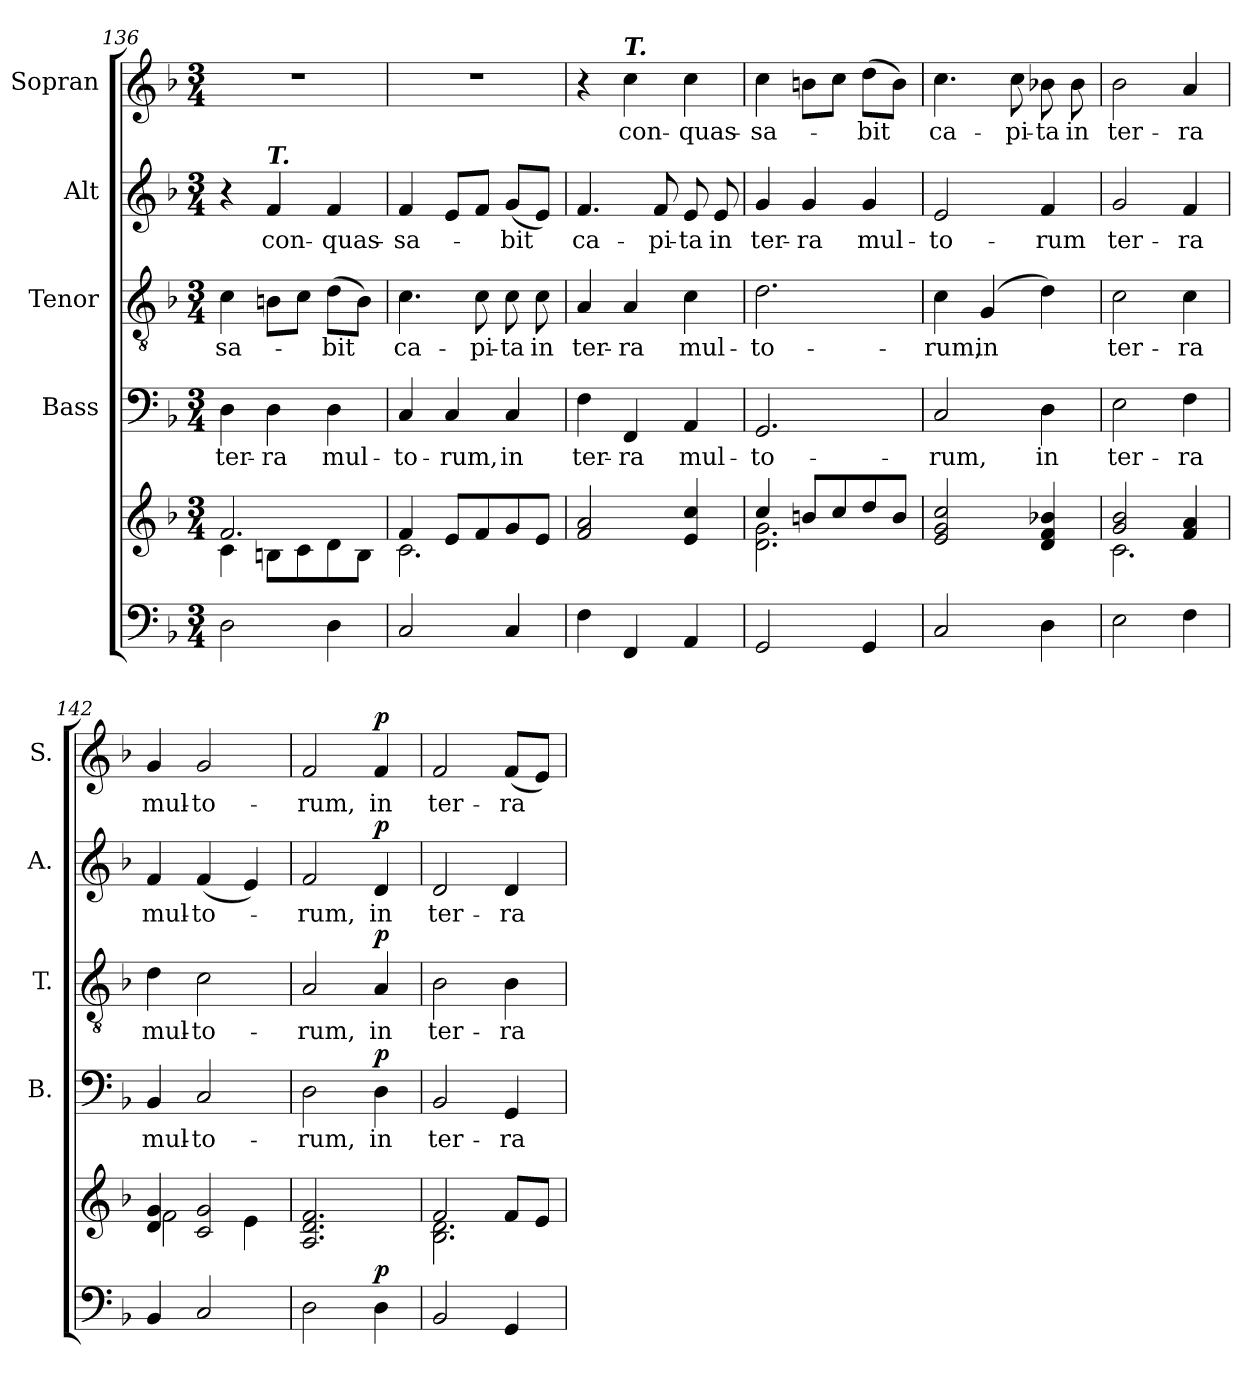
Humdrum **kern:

**kern	**kern	**dynam	**kern	**text	**dynam	**kern	**text	**dynam	**kern	**text	**dynam	**kern	**text	**dynam
*part5	*part5	*part5	*part4	*part4	*part4	*part3	*part3	*part3	*part2	*part2	*part2	*part1	*part1	*part1
*staff6	*staff5	*staff5/6	*staff4	*staff4	*staff4	*staff3	*staff3	*staff3	*staff2	*staff2	*staff2	*staff1	*staff1	*staff1
*	*	*	*I"Bass	*	*	*I"Tenor	*	*	*I"Alt	*	*	*I"Sopran	*	*
*	*	*	*I'B.	*	*	*I'T.	*	*	*I'A.	*	*	*I'S.	*	*
*clefF4	*clefG2	*	*clefF4	*	*	*clefGv2	*	*	*clefG2	*	*	*clefG2	*	*
*k[b-]	*k[b-]	*	*k[b-]	*	*	*k[b-]	*	*	*k[b-]	*	*	*k[b-]	*	*
*F:	*F:	*	*F:	*	*	*F:	*	*	*F:	*	*	*F:	*	*
*M3/4	*M3/4	*	*M3/4	*	*	*M3/4	*	*	*M3/4	*	*	*M3/4	*	*
=136	=136	=136	=136	=136	=136	=136	=136	=136	=136	=136	=136	=136	=136	=136
*	*^	*	*	*	*	*	*	*	*	*	*	*	*	*
!	!	!	!	!	!LO:LY:b	!	!	!LO:LY:b	!	!	!	!	!	!	!
2D\	2.f/	4c\	.	4D\	ter-	.	4c\	-sa-	.	4r	.	.	2.r	.	.
!	!	!	!	!	!	!	!	!	!	!LO:TX:a:Bi:t=T.	!	!	!	!	!
!	!	!	!	!	!LO:LY:b	!	!	!	!	!	!LO:LY:b	!	!	!	!
.	.	8Bn\L	.	4D\	-ra	.	8Bn\L	.	.	4f/	con-	.	.	.	.
.	.	8c\	.	.	.	.	8c\J	.	.	.	.	.	.	.	.
!	!	!	!	!	!LO:LY:b	!	!	!LO:LY:b	!	!	!LO:LY:b	!	!	!	!
4D\	.	8d\	.	4D\	mul-	.	(>8d\L	-bit	.	4f/	-quas-	.	.	.	.
.	.	8B\J	.	.	.	.	8B\J)	.	.	.	.	.	.	.	.
=137	=137	=137	=137	=137	=137	=137	=137	=137	=137	=137	=137	=137	=137	=137	=137
!	!	!	!	!	!LO:LY:b	!	!	!LO:LY:b	!	!	!LO:LY:b	!	!	!	!
2C/	4f/	2.c\	.	4C/	-to-	.	4.c\	ca-	.	4f/	-sa-	.	2.r	.	.
!	!	!	!	!	!LO:LY:b	!	!	!	!	!	!	!	!	!	!
.	8e/L	.	.	4C/	-rum,	.	.	.	.	8e/L	.	.	.	.	.
!	!	!	!	!	!	!	!	!LO:LY:b	!	!	!	!	!	!	!
.	8f/	.	.	.	.	.	8c\	-pi-	.	8f/J	.	.	.	.	.
!	!	!	!	!	!LO:LY:b	!	!	!LO:LY:b	!	!	!LO:LY:b	!	!	!	!
4C/	8g/	.	.	4C/	in	.	8c\	-ta	.	(<8g/L	-bit	.	.	.	.
!	!	!	!	!	!	!	!	!LO:LY:b	!	!	!	!	!	!	!
.	8e/J	.	.	.	.	.	8c\	in	.	8e/J)	.	.	.	.	.
*	*v	*v	*	*	*	*	*	*	*	*	*	*	*	*	*
=138	=138	=138	=138	=138	=138	=138	=138	=138	=138	=138	=138	=138	=138	=138
!	!	!	!	!LO:LY:b	!	!	!LO:LY:b	!	!	!LO:LY:b	!	!	!	!
4F\	2f/ 2a/	.	4F\	ter-	.	4A/	ter-	.	4.f/	ca-	.	4r	.	.
!	!	!	!	!	!	!	!	!	!	!	!	!LO:TX:a:Bi:t=T.	!	!
!	!	!	!	!LO:LY:b	!	!	!LO:LY:b	!	!	!	!	!	!LO:LY:b	!
4FF/	.	.	4FF/	-ra	.	4A/	-ra	.	.	.	.	4cc\	con-	.
!	!	!	!	!	!	!	!	!	!	!LO:LY:b	!	!	!	!
.	.	.	.	.	.	.	.	.	8f/	-pi-	.	.	.	.
!	!	!	!	!LO:LY:b	!	!	!LO:LY:b	!	!	!LO:LY:b	!	!	!LO:LY:b	!
4AA/	4e/ 4cc/	.	4AA/	mul-	.	4c\	mul-	.	8e/	-ta	.	4cc\	-quas-	.
!	!	!	!	!	!	!	!	!	!	!LO:LY:b	!	!	!	!
.	.	.	.	.	.	.	.	.	8e/	in	.	.	.	.
!!LO:LB:g=z
=139	=139	=139	=139	=139	=139	=139	=139	=139	=139	=139	=139	=139	=139	=139
*	*^	*	*	*	*	*	*	*	*	*	*	*	*	*
!	!	!	!	!	!LO:LY:b	!	!	!LO:LY:b	!	!	!LO:LY:b	!	!	!LO:LY:b	!
2GG/	4cc/	2.d\ 2.g\	.	2.GG/	-to-	.	2.d\	-to-	.	4g/	ter-	.	4cc\	-sa-	.
!	!	!	!	!	!	!	!	!	!	!	!LO:LY:b	!	!	!	!
.	8bn/L	.	.	.	.	.	.	.	.	4g/	-ra	.	8bn\L	.	.
.	8cc/	.	.	.	.	.	.	.	.	.	.	.	8cc\J	.	.
!	!	!	!	!	!	!	!	!	!	!	!LO:LY:b	!	!	!LO:LY:b	!
4GG/	8dd/	.	.	.	.	.	.	.	.	4g/	mul-	.	(>8dd\L	-bit	.
.	8b/J	.	.	.	.	.	.	.	.	.	.	.	8b\J)	.	.
*	*v	*v	*	*	*	*	*	*	*	*	*	*	*	*	*
=140	=140	=140	=140	=140	=140	=140	=140	=140	=140	=140	=140	=140	=140	=140
!	!	!	!	!LO:LY:b	!	!	!LO:LY:b	!	!	!LO:LY:b	!	!	!LO:LY:b	!
2C/	2e/ 2g/ 2cc/	.	2C/	-rum,	.	4c\	-rum,	.	2e/	-to-	.	4.cc\	ca-	.
!	!	!	!	!	!	!	!LO:LY:b	!	!	!	!	!	!	!
.	.	.	.	.	.	(4G/	in	.	.	.	.	.	.	.
!	!	!	!	!	!	!	!	!	!	!	!	!	!LO:LY:b	!
.	.	.	.	.	.	.	.	.	.	.	.	8cc\	-pi-	.
!	!	!	!	!LO:LY:b	!	!	!	!	!	!LO:LY:b	!	!	!LO:LY:b	!
4D\	4d/ 4f/ 4b-X/	.	4D\	in	.	4d\)	.	.	4f/	-rum	.	8b-X\	-ta	.
!	!	!	!	!	!	!	!	!	!	!	!	!	!LO:LY:b	!
.	.	.	.	.	.	.	.	.	.	.	.	8b-\	in	.
=141	=141	=141	=141	=141	=141	=141	=141	=141	=141	=141	=141	=141	=141	=141
*	*^	*	*	*	*	*	*	*	*	*	*	*	*	*
!	!	!	!	!	!LO:LY:b	!	!	!LO:LY:b	!	!	!LO:LY:b	!	!	!LO:LY:b	!
2E\	2g/ 2b-/	2.c\	.	2E\	ter-	.	2c\	ter-	.	2g/	ter-	.	2b-\	ter-	.
!	!	!	!	!	!LO:LY:b	!	!	!LO:LY:b	!	!	!LO:LY:b	!	!	!LO:LY:b	!
4F\	4f/ 4a/	.	.	4F\	-ra	.	4c\	-ra	.	4f/	-ra	.	4a/	-ra	.
=142	=142	=142	=142	=142	=142	=142	=142	=142	=142	=142	=142	=142	=142	=142	=142
!	!	!	!	!	!LO:LY:b	!	!	!LO:LY:b	!	!	!LO:LY:b	!	!	!LO:LY:b	!
4BB-/	4d/ 4g/	2f\	.	4BB-/	mul-	.	4d\	mul-	.	4f/	mul-	.	4g/	mul-	.
!	!	!	!	!	!LO:LY:b	!	!	!LO:LY:b	!	!	!LO:LY:b	!	!	!LO:LY:b	!
2C/	2c/ 2g/	.	.	2C/	-to-	.	2c\	-to-	.	(<4f/	-to-	.	2g/	-to-	.
.	.	4e\	.	.	.	.	.	.	.	4e/)	.	.	.	.	.
=143	=143	=143	=143	=143	=143	=143	=143	=143	=143	=143	=143	=143	=143	=143	=143
!	!	!	!	!	!LO:LY:b	!	!	!LO:LY:b	!	!	!LO:LY:b	!	!	!LO:LY:b	!
*	*v	*v	*	*	*	*	*	*	*	*	*	*	*	*	*
2D\	2.A/ 2.d/ 2.f/	.	2D\	-rum,	.	2A/	-rum,	.	2f/	-rum,	.	2f/	-rum,	.
!	!	!LO:DY:a=2	!	!LO:LY:b	!LO:DY:a	!	!LO:LY:b	!LO:DY:a	!	!LO:LY:b	!LO:DY:a	!	!LO:LY:b	!LO:DY:a
4D\	.	p	4D\	in	p	4A/	in	p	4d/	in	p	4f/	in	p
=144	=144	=144	=144	=144	=144	=144	=144	=144	=144	=144	=144	=144	=144	=144
*	*^	*	*	*	*	*	*	*	*	*	*	*	*	*
!	!	!	!	!	!LO:LY:b	!	!	!LO:LY:b	!	!	!LO:LY:b	!	!	!LO:LY:b	!
2BB-/	2f/	2.B-\ 2.d\	.	2BB-/	ter-	.	2B-\	ter-	.	2d/	ter-	.	2f/	ter-	.
!	!	!	!	!	!LO:LY:b	!	!	!LO:LY:b	!	!	!LO:LY:b	!	!	!LO:LY:b	!
4GG/	8f/L	.	.	4GG/	-ra	.	4B-\	-ra	.	4d/	-ra	.	(<8f/L	-ra	.
.	8e/J	.	.	.	.	.	.	.	.	.	.	.	8e/J)	.	.
*	*v	*v	*	*	*	*	*	*	*	*	*	*	*	*	*
=	=	=	=	=	=	=	=	=	=	=	=	=	=	=
*-	*-	*-	*-	*-	*-	*-	*-	*-	*-	*-	*-	*-	*-	*-
